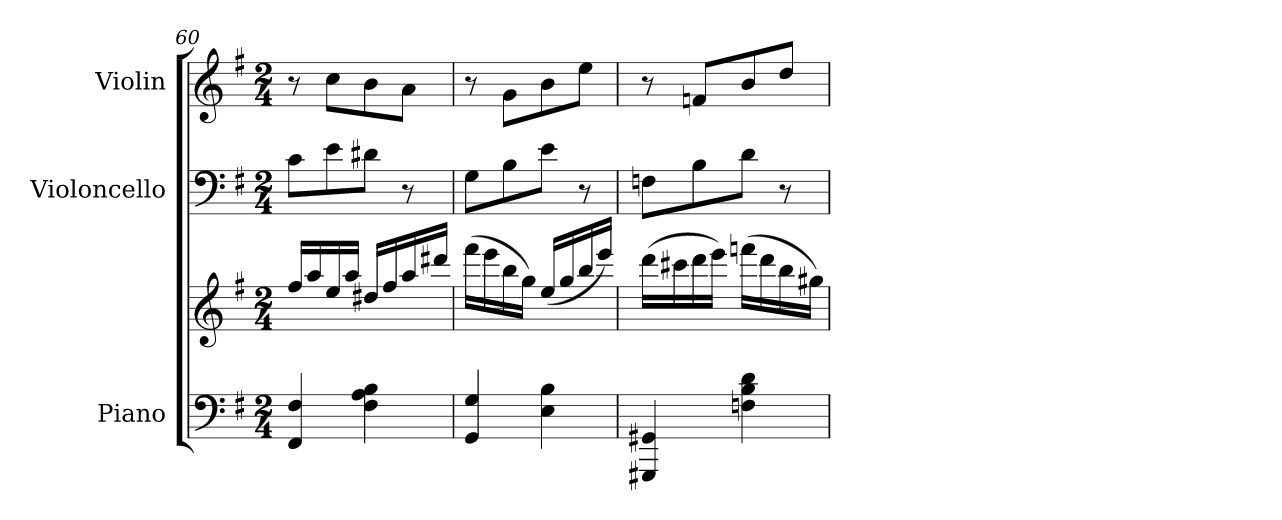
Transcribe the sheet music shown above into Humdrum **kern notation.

**kern	**kern	**kern	**kern
*part3	*part3	*part2	*part1
*staff4	*staff3	*staff2	*staff1
*I"Piano	*	*I"Violoncello	*I"Violin
*I'Pno.	*	*I'Vc.	*I'Vln.
*clefF4	*clefG2	*clefF4	*clefG2
*k[f#]	*k[f#]	*k[f#]	*k[f#]
*M2/4	*M2/4	*M2/4	*M2/4
=60	=60	=60	=60
4FF#/ 4F#/	16ff#/LL	8c\L	8r
.	16aa/	.	.
.	16ee/	8e\	8cc\L
.	16aa/JJ	.	.
4F#\ 4A\ 4B\	16dd#X</LL	8d#X\J	8b\
.	16ff#/	.	.
.	16aa</	8r	8a\J
.	16ddd#X/JJ	.	.
!!LO:PB:g=z
=61	=61	=61	=61
4GG/ 4G/	(16fff#\LL	8G\L	8r
.	16eee\	.	.
.	16bb<\	8B\	8g\L
.	16gg\JJ)	.	.
4E\ 4B\	(16ee/LL	8e\J	8b\
.	16gg/	.	.
.	16bb/	8r	8ee\J
.	16eee/JJ)	.	.
=62	=62	=62	=62
4GGG#X/ 4GG#X/	(16ddd\LL	8Fn\L	8r
.	16ccc#X\	.	.
.	16ddd\	8B\	8fn/L
.	16eee\JJ)	.	.
4Fn\ 4B\ 4d\	(16fffn\LL	8d\J	8b/
.	16ddd\	.	.
.	16bb<\	8r	8dd/J
.	16gg#X\JJ)	.	.
=	=	=	=
*-	*-	*-	*-
